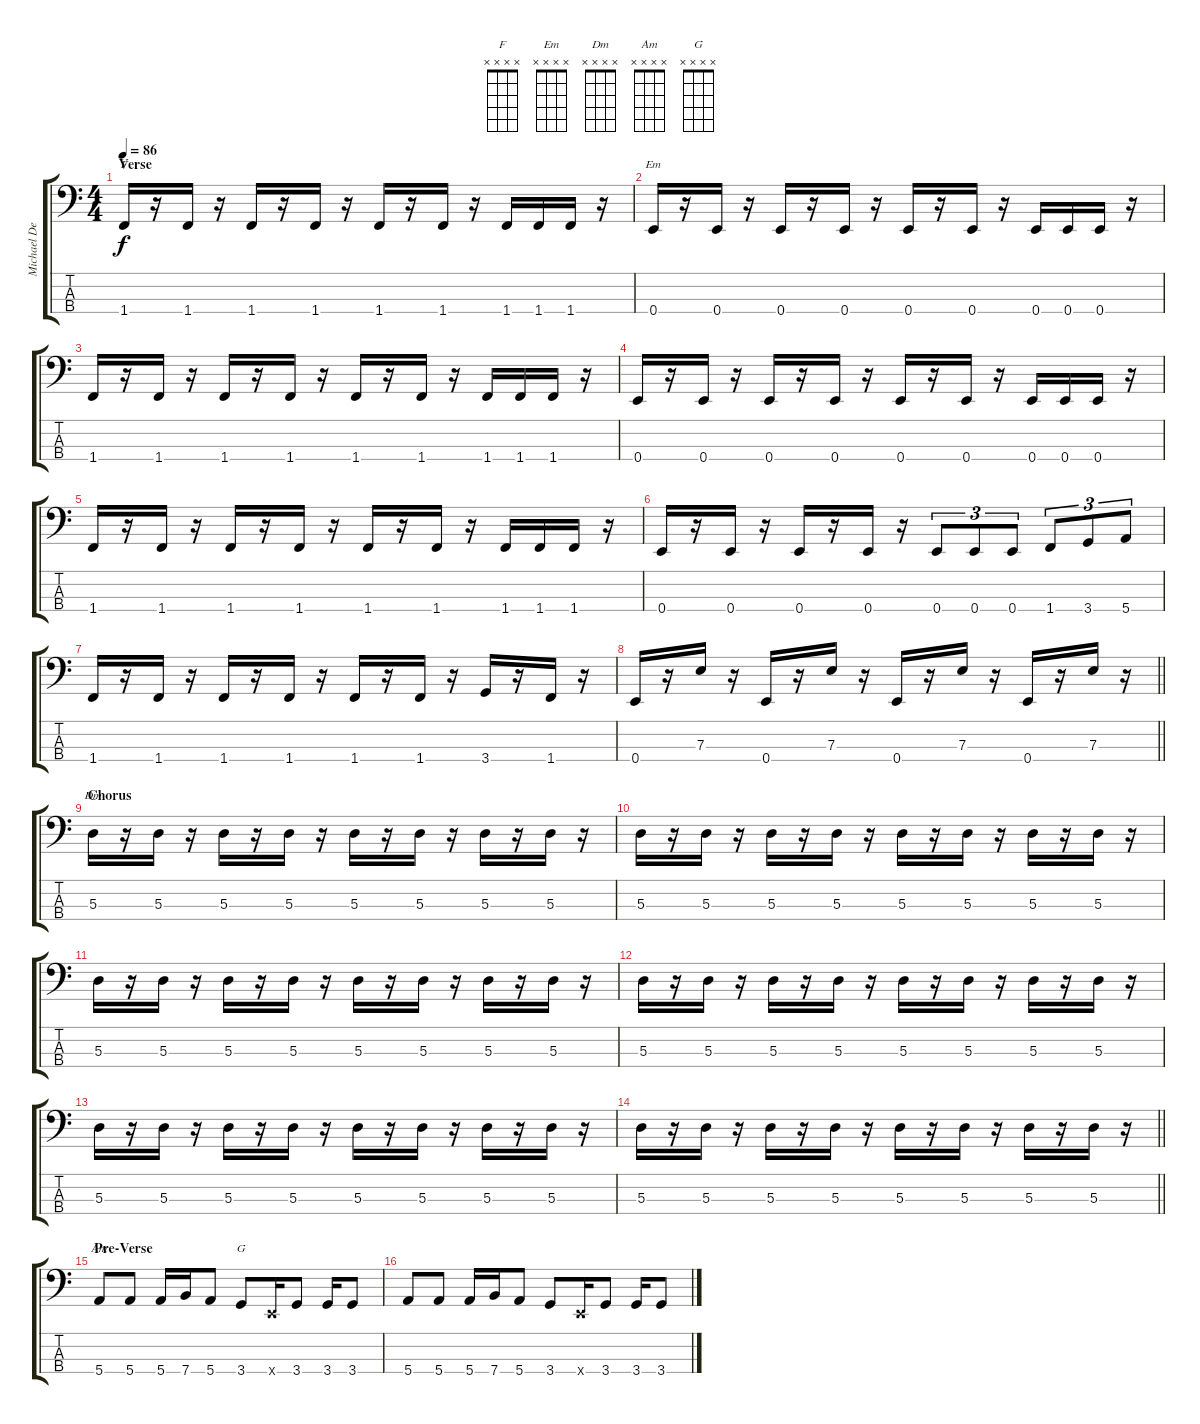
\track ("Michael Dempsey (Bass)" "Michael De") {instrument electricbasspick}
\staff {score tabs}
\tuning (G2 D2 A1 E1) {hide}
\chord ("F" x x x x)
\chord ("Em" x x x x)
\chord ("Dm" x x x x)
\chord ("Am" x x x x)
\chord ("G" x x x x)
\ts (4 4)
\section ("" "Verse")
\tempo 86
\clef f4
\ks c
1.4.16{ch "F" dy f} r.16 1.4.16 r.16 1.4.16 r.16 1.4.16 r.16 1.4.16 r.16 1.4.16 r.16 1.4.16 1.4.16 1.4.16 r.16 |
0.4.16{ch "Em"} r.16 0.4.16 r.16 0.4.16 r.16 0.4.16 r.16 0.4.16 r.16 0.4.16 r.16 0.4.16 0.4.16 0.4.16 r.16 |
1.4.16 r.16 1.4.16 r.16 1.4.16 r.16 1.4.16 r.16 1.4.16 r.16 1.4.16 r.16 1.4.16 1.4.16 1.4.16 r.16 |
0.4.16 r.16 0.4.16 r.16 0.4.16 r.16 0.4.16 r.16 0.4.16 r.16 0.4.16 r.16 0.4.16 0.4.16 0.4.16 r.16 |
1.4.16 r.16 1.4.16 r.16 1.4.16 r.16 1.4.16 r.16 1.4.16 r.16 1.4.16 r.16 1.4.16 1.4.16 1.4.16 r.16 |
0.4.16 r.16 0.4.16 r.16 0.4.16 r.16 0.4.16 r.16 0.4.8{tu (3 2)} 0.4.8{tu (3 2)} 0.4.8{tu (3 2)} 1.4.8{tu (3 2)} 3.4.8{tu (3 2)} 5.4.8{tu (3 2)} |
1.4.16 r.16 1.4.16 r.16 1.4.16 r.16 1.4.16 r.16 1.4.16 r.16 1.4.16 r.16 3.4.16 r.16 1.4.16 r.16 |
\barLineRight lightlight
0.4.16 r.16 7.3.16 r.16 0.4.16 r.16 7.3.16 r.16 0.4.16 r.16 7.3.16 r.16 0.4.16 r.16 7.3.16 r.16 |
\section ("" "Chorus")
5.3.16{ch "Dm"} r.16 5.3.16 r.16 5.3.16 r.16 5.3.16 r.16 5.3.16 r.16 5.3.16 r.16 5.3.16 r.16 5.3.16 r.16 |
5.3.16 r.16 5.3.16 r.16 5.3.16 r.16 5.3.16 r.16 5.3.16 r.16 5.3.16 r.16 5.3.16 r.16 5.3.16 r.16 |
5.3.16 r.16 5.3.16 r.16 5.3.16 r.16 5.3.16 r.16 5.3.16 r.16 5.3.16 r.16 5.3.16 r.16 5.3.16 r.16 |
5.3.16 r.16 5.3.16 r.16 5.3.16 r.16 5.3.16 r.16 5.3.16 r.16 5.3.16 r.16 5.3.16 r.16 5.3.16 r.16 |
5.3.16 r.16 5.3.16 r.16 5.3.16 r.16 5.3.16 r.16 5.3.16 r.16 5.3.16 r.16 5.3.16 r.16 5.3.16 r.16 |
\barLineRight lightlight
5.3.16 r.16 5.3.16 r.16 5.3.16 r.16 5.3.16 r.16 5.3.16 r.16 5.3.16 r.16 5.3.16 r.16 5.3.16 r.16 |
\section ("" "Pre-Verse")
5.4.8{ch "Am"} 5.4.8 5.4.16 7.4.16 5.4.8 3.4.8{ch "G"} 0.4{x}.16 3.4.8 3.4.16 3.4.8 |
5.4.8 5.4.8 5.4.16 7.4.16 5.4.8 3.4.8 0.4{x}.16 3.4.8 3.4.16 3.4.8
